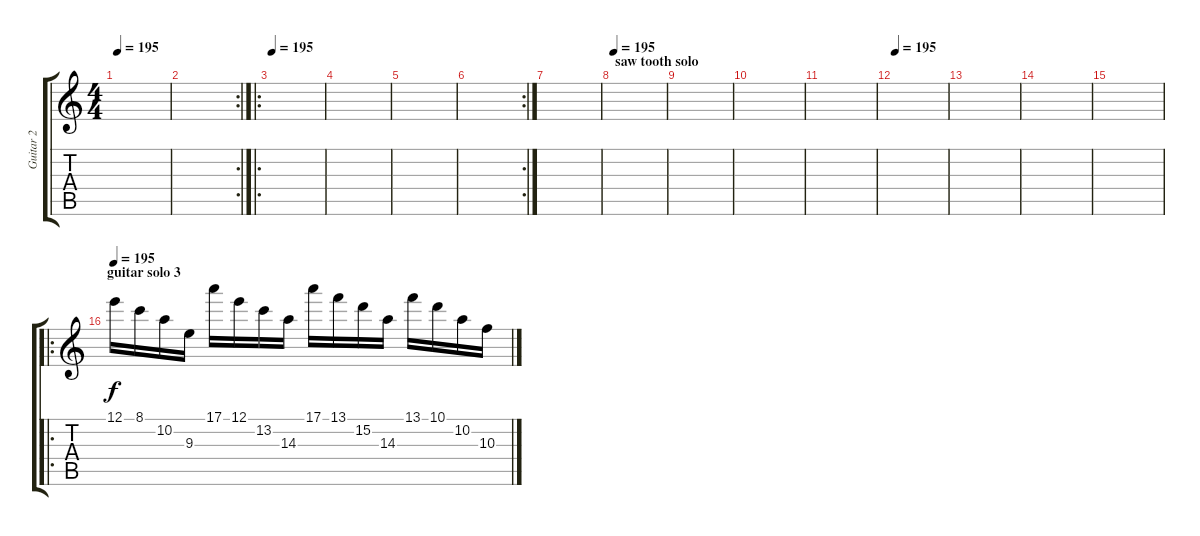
\track ("Guitar 2" "Guitar 2") {instrument distortionguitar}
\staff {score tabs}
\tuning (E4 B3 G3 D3 A2 E2) {hide}
\ts (4 4)
\tempo 195
\clef g2
\ks c
|
\rc 2
|
\ro
\tempo 195
|
|
|
\rc 2
|
|
\section ("" "saw tooth solo")
\tempo 195
|
|
|
|
\tempo 195
|
|
|
|
\ro
\section ("" "guitar solo 3")
\tempo 195
12.1.16 8.1.16 10.2.16 9.3.16 17.1.16 12.1.16 13.2.16 14.3.16 17.1.16 13.1.16 15.2.16 14.3.16 13.1.16 10.1.16 10.2.16 10.3.16
